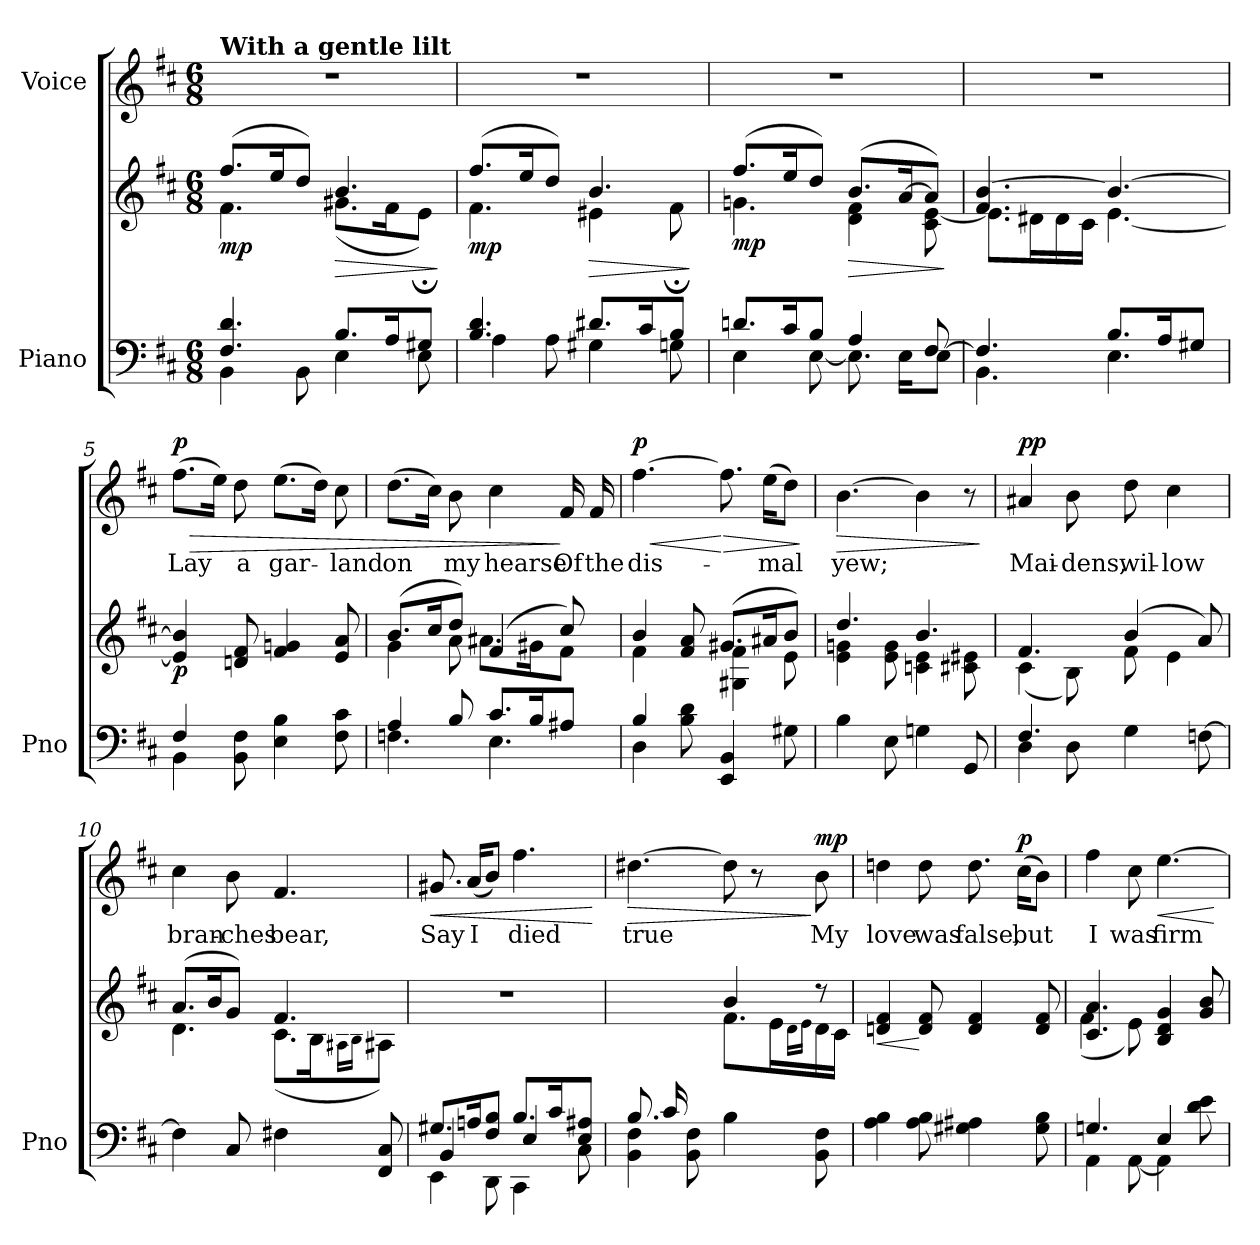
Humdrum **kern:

**kern	**kern	**dynam	**kern	**text	**dynam
*part2	*part2	*part2	*part1	*part1	*part1
*staff3	*staff2	*staff2/3	*staff1	*staff1	*staff1
*I"Piano	*	*	*I"Voice	*	*
*I'Pno	*	*	*	*	*
*clefF4	*clefG2	*	*clefG2	*	*
*k[f#c#]	*k[f#c#]	*	*k[f#c#]	*	*
*M6/8	*M6/8	*	*M6/8	*	*
=1	=1	=1	=1	=1	=1
*^	*^	*	*	*	*
!	!	!	!	!	!LO:TX:a:B:t=With a gentle lilt	!	!
!	!	!	!	!LO:DY:b	!	!	!
4.F#/ 4.d/	4BB\	(>8.ff#/L	4.f#\	mp	2.r	.	.
.	.	16ee/K	.	.	.	.	.
.	8BB\	8dd/J)	.	.	.	.	.
!	!	!	!	!LO:HP:b	!	!	!
8.B/L	4E\	4.b/	(<8.g#X\L	>	.	.	.
16A/K	.	.	16f#\K	.	.	.	.
8G#X/J	8E\	.	8e;<\J)	.	.	.	.
*v	*v	*	*	*	*	*	*
*	*v	*v	*	*	*	*
.	.	]	.	.	.
=2	=2	=2	=2	=2	=2
*^	*^	*	*	*	*
!	!	!	!	!LO:DY:b	!	!	!
4.B/ 4.d/	4A\	(>8.ff#/L	4.f#\	mp	2.r	.	.
.	.	16ee/K	.	.	.	.	.
.	8A\	8dd/J)	.	.	.	.	.
!	!	!	!	!LO:HP:b	!	!	!
8.d#X/L	4G#X\	4.b/	4e#X\	>	.	.	.
16c#/K	.	.	.	.	.	.	.
8B/J	8Gn\	.	8f#;<\	.	.	.	.
*v	*v	*	*	*	*	*	*
*	*v	*v	*	*	*	*
.	.	]	.	.	.
=3	=3	=3	=3	=3	=3
*^	*^	*	*	*	*
!	!	!	!	!LO:DY:b	!	!	!
8.dn/L	4E\	(>8.ff#/L	4.gn\	mp	2.r	.	.
16c#/K	.	16ee/K	.	.	.	.	.
8B/J	[8E\	8dd/J)	.	.	.	.	.
!	!	!	!	!LO:HP:b	!	!	!
4A/	8.E\]	(>8.b/L	4d\ 4f#\	>	.	.	.
.	16E\KL	[16a/K	.	.	.	.	.
[8F#/	8E\J	8a/J])	8c#\ [8e\	.	.	.	.
*v	*v	*	*	*	*	*	*
*	*v	*v	*	*	*	*
.	.	]	.	.	.
!!LO:LB:g=z
=4	=4	=4	=4	=4	=4
*^	*^	*	*	*	*
4.F#/]	4.BB\	4.f#/ [4.b/	8.e\L]	.	2.r	.	.
.	.	.	16d#X\L	.	.	.	.
.	.	.	16d#\	.	.	.	.
.	.	.	16c#\JJ	.	.	.	.
8.B/L	4.E\	4.b/_	[4.e\	.	.	.	.
16A/K	.	.	.	.	.	.	.
8G#X/J	.	.	.	.	.	.	.
*	*	*v	*v	*	*	*	*
=5	=5	=5	=5	=5	=5	=5
!	!	!	!LO:DY:b	!	!LO:LY:b	!LO:HP:b
!	!	!	!	!	!	!LO:DY:n=1:a
4F#/	4BB\	4e/] 4b/]	p	(>8.ff#\L	Lay	> p
.	.	.	.	16ee\Jk)	.	.
!	!	!	!	!	!LO:LY:b	!
8BB\ 8F#\	2ryy	8dn/ 8f#/	.	8dd\	a	.
!	!	!	!	!	!LO:LY:b	!
4E\ 4B\	.	4f#/ 4gni/	.	(>8.ee\L	gar-	.
.	.	.	.	16dd\Jk)	.	.
!	!	!	!	!	!LO:LY:b	!
8F#\ 8c#\	.	8e/ 8a/	.	8cc#\	-land	.
=6	=6	=6	=6	=6	=6	=6
*	*	*^	*	*	*	*
!	!	!	!	!	!	!LO:LY:b	!
4A/	4.Fn\	(>8.b/L	4g\	.	(>8.dd\L	on	.
.	.	16cc#/K	.	.	16cc#\Jk)	.	.
!	!	!	!	!	!	!LO:LY:b	!
8B/	.	8dd/J)	8a\	.	8b\	my	.
!	!	!	!	!	!	!LO:LY:b	!
8.c#/L	4.E\	(>4f#/	8.a#X\L	.	4cc#\	hearse	.
16B/K	.	.	16g#X\K	.	.	.	.
!	!	!	!	!	!	!LO:LY:b	!
8A#X/J	.	8cc#/)	8f#\J	.	16f#/	Of	]
!	!	!	!	!	!	!LO:LY:b	!
.	.	.	.	.	16f#/	the	.
=7	=7	=7	=7	=7	=7	=7	=7
!	!	!	!	!	!	!LO:LY:b	!LO:HP:b
!	!	!	!	!	!	!	!LO:DY:n=1:a
4B/	4D\	4b/	4f#\	.	[4.ff#\	dis-	< p
8B\ 8d\	2ryy	8f#/ 8a/	8ryy	.	.	.	.
!	!	!	!	!	!	!	!LO:HP:n=1:b
4EE/ 4BB/	.	(>8.g#X/L	4G#X\ 4f#\	.	8.ff#\]	.	[ >
!	!	!	!	!	!	!LO:LY:b	!
.	.	16a#X/K	.	.	(>16ee\KL	-mal	.
8G#X\	.	8b/J)	8e\	.	8dd\J)	.	.
*v	*v	*	*	*	*	*	*
*	*v	*v	*	*	*	*
.	.	.	.	.	]
!!LO:LB:g=z
=8	=8	=8	=8	=8	=8
*	*^	*	*	*	*
!	!	!	!	!	!LO:LY:b	!LO:HP:b
4B\	4.dd/	4e\ 4gn\	.	[4.b\	yew;	>
8E\	.	8e\ 8g\	.	.	.	.
4Gn\	4.b/	4cn\ 4e\	.	4b\]	.	.
8GG/	.	8c#X\ 8e#X\	.	8r	.	.
*	*v	*v	*	*	*	*
.	.	.	.	.	]
=9	=9	=9	=9	=9	=9
*^	*^	*	*	*	*
!	!	!	!	!	!	!LO:LY:b	!LO:DY:a
4.F#/	4D\	4.f#/	(<4c#\	.	4a#X/	Mai-	pp
!	!	!	!	!	!	!LO:LY:b	!
.	8D\	.	8B\)	.	8b\	-dens,	.
!	!	!	!	!	!	!LO:LY:b	!
4G\	4.ryy	(>4b/	8f#\	.	8dd\	wil-	.
!	!	!	!	!	!	!LO:LY:b	!
.	.	.	4e\	.	4cc#\	-low	.
[8Fn\	.	8a/)	.	.	.	.	.
*v	*v	*	*	*	*	*	*
=10	=10	=10	=10	=10	=10	=10
!	!	!	!	!	!LO:LY:b	!
4F\]	(>8.a/L	4.d\	.	4cc#\	bran-	.
.	16b/K	.	.	.	.	.
!	!	!	!	!	!LO:LY:b	!
8C#i/	8g/J)	.	.	8b\	-ches	.
!	!	!	!	!	!LO:LY:b	!
4F#X\	4.f#/	(<8.c#\L	.	4.f#/	bear,	.
.	.	16B\K	.	.	.	.
.	.	16qA#X\LL	.	.	.	.
.	.	16qB\JJ	.	.	.	.
8FF#/ 8C#/	.	8A#\J)	.	.	.	.
=11	=11	=11	=11	=11	=11	=11
*^	*	*	*	*	*	*
*	*^	*	*	*	*	*	*
!	!	!	!	!	!	!	!LO:LY:b	!LO:HP:b
*	*	*	*v	*v	*	*	*	*
8.G#X/L	4EE\	4BB/	2.r	.	8.g#X/	Say	<
!	!	!	!	!	!	!LO:LY:b	!
16An/K	.	.	.	.	(<16a/KL	I	.
8F#/ 8B/J	8DD\	8ryy	.	.	8b/J)	.	.
!	!	!	!	!	!	!LO:LY:b	!
8.B/L	4CC#\	4E/	.	.	4.ff#\	died	.
16c#/K	.	.	.	.	.	.	.
8E/ 8A#X/J	8C#\	8ryy	.	.	.	.	.
*v	*v	*v	*	*	*	*	*
.	.	.	.	.	[
!!LO:PB:g=z
=12	=12	=12	=12	=12	=12
*^	*^	*	*	*	*
!	!	!	!	!	!	!LO:LY:b	!LO:HP:b
8.B/L	4BB\ 4F#\	4.ryy	4ryy	.	[4.dd#X\	true	>
16c#/L	.	.	.	.	.	.	.
2ryy	8BB\ 8F#\	.	16d#X\	.	.	.	.
.	.	.	16e\JJ	.	.	.	.
.	4B\	4b/	8.f#\L	.	8dd#\]	.	.
.	.	.	.	.	8r	.	.
.	.	.	16e\L	.	.	.	.
.	.	.	16qd#\LL	.	.	.	.
.	.	.	16qe\JJ	.	.	.	.
!	!	!	!	!	!	!LO:LY:b	!LO:DY:n=1:a
.	8BB\ 8F#\	8r	16d#\	.	8b\	My	] mp
.	.	.	16c#\JJ	.	.	.	.
*v	*v	*	*	*	*	*	*
=13	=13	=13	=13	=13	=13	=13
!	!	!	!LO:HP:b	!	!LO:LY:b	!
*	*v	*v	*	*	*	*
4A\ 4B\	4dn/ 4f#/	<	4ddn\	love	.
!	!	!	!	!LO:LY:b	!
8A\ 8B\	8d/ 8f#/	[	8dd\	was	.
!	!	!	!	!LO:LY:b	!
4G#X\ 4A#X\	4d/ 4f#/	.	8.dd\	false,	.
!	!	!	!	!LO:LY:b	!LO:DY:a
.	.	.	(>16cc#\KL	but	p
8G#\ 8B\	8d/ 8f#/	.	8b\J)	.	.
=14	=14	=14	=14	=14	=14
*^	*^	*	*	*	*
!	!	!	!	!	!	!LO:LY:b	!
4.Gn/	4AA\	4.c#/ 4.a/	(<4f#\	.	4ff#\	I	.
!	!	!	!	!	!	!LO:LY:b	!
.	[8AA\	.	8e\)	.	8cc#\	was	.
!	!	!	!	!	!	!LO:LY:b	!LO:HP:b
4E/	4AA\]	4B/ 4d/ 4g/	4.ryy	.	[4.ee\	firm	<
8d\ 8e\	8ryy	8g/ 8b/	.	.	.	.	.
*v	*v	*	*	*	*	*	*
*	*v	*v	*	*	*	*
.	.	.	.	.	[
=	=	=	=	=	=
*-	*-	*-	*-	*-	*-
